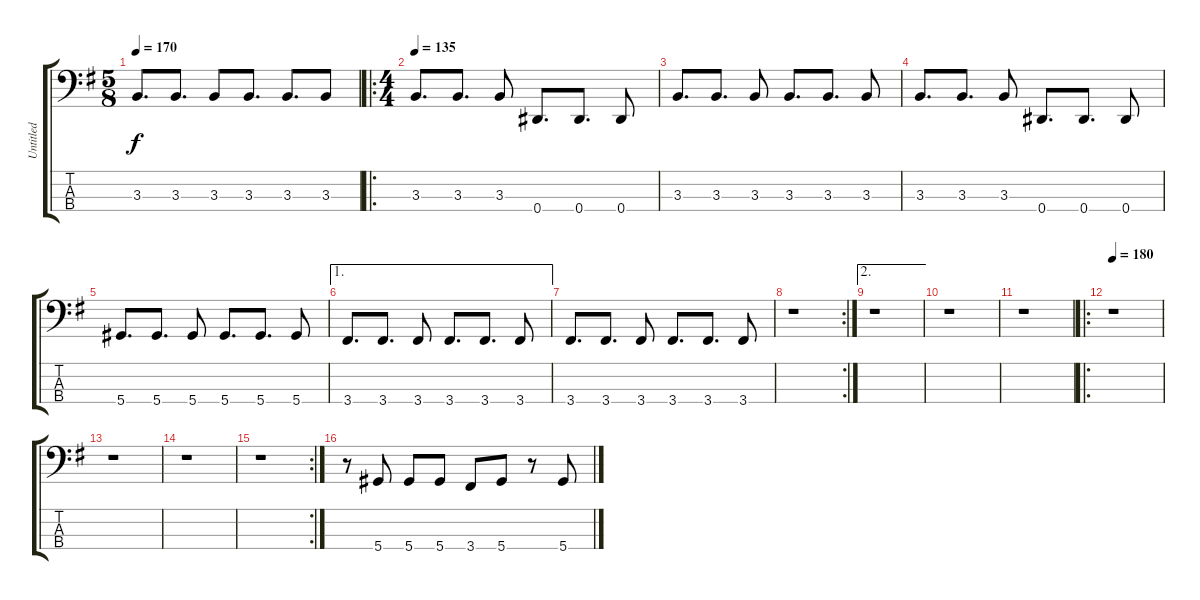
\track ("Untitled" "Untitled") {instrument electricbasspick}
\staff {score tabs}
\tuning (Gb2 Db2 Ab1 Eb1) {hide}
\ts (5 8)
\tempo 170
\clef f4
\ks g
3.3.8{d dy f} 3.3.8{d} 3.3.8 3.3.8{d} 3.3.8{d} 3.3.8 |
\ro
\ts (4 4)
\tempo 135
3.3.8{d} 3.3.8{d} 3.3.8 0.4.8{d} 0.4.8{d} 0.4.8 |
3.3.8{d} 3.3.8{d} 3.3.8 3.3.8{d} 3.3.8{d} 3.3.8 |
3.3.8{d} 3.3.8{d} 3.3.8 0.4.8{d} 0.4.8{d} 0.4.8 |
5.4.8{d} 5.4.8{d} 5.4.8 5.4.8{d} 5.4.8{d} 5.4.8 |
\ae 1
3.4.8{d} 3.4.8{d} 3.4.8 3.4.8{d} 3.4.8{d} 3.4.8 |
3.4.8{d} 3.4.8{d} 3.4.8 3.4.8{d} 3.4.8{d} 3.4.8 |
\rc 2
r.1 |
\ae 2
r.1 |
r.1 |
r.1 |
\ro
\tempo 180
r.1 |
r.1 |
r.1 |
\rc 2
r.1 |
r.8 5.4.8 5.4.8 5.4.8 3.4.8 5.4.8 r.8 5.4.8
